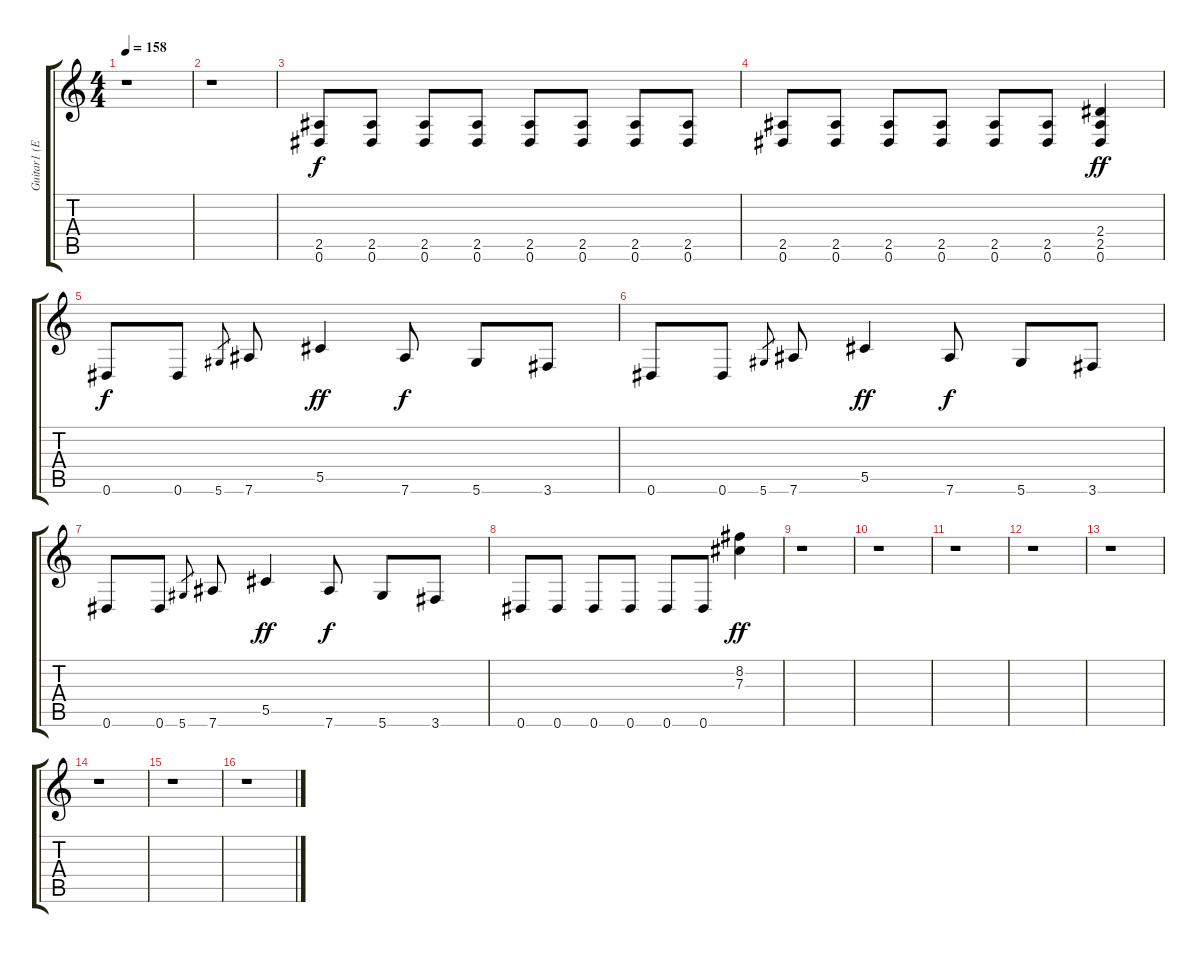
\track ("Guitar1 (EFX L)" "Guitar1 (E") {instrument distortionguitar}
\staff {score tabs}
\tuning (Eb4 Bb3 Gb3 Db3 Ab2 Eb2) {hide}
\ts (4 4)
\tempo 158
\clef g2
\ks c
r.1{dy fff} |
r.1 |
(2.5 0.6).8{dy f instrument electricguitarmuted} (2.5 0.6).8 (2.5 0.6).8 (2.5 0.6).8 (2.5 0.6).8 (2.5 0.6).8 (2.5 0.6).8 (2.5 0.6).8 |
(2.5 0.6).8 (2.5 0.6).8 (2.5 0.6).8 (2.5 0.6).8 (2.5 0.6).8 (2.5 0.6).8 (2.4 2.5 0.6).4{dy ff instrument distortionguitar} |
0.6.8{dy f instrument electricguitarmuted} 0.6.8 5.6.8{gr} 7.6.8 5.5.4{dy ff instrument distortionguitar} 7.6.8{dy f} 5.6.8 3.6.8 |
0.6.8{instrument electricguitarmuted} 0.6.8 5.6.8{gr} 7.6.8 5.5.4{dy ff instrument distortionguitar} 7.6.8{dy f} 5.6.8 3.6.8 |
0.6.8{instrument electricguitarmuted} 0.6.8 5.6.8{gr} 7.6.8 5.5.4{dy ff instrument distortionguitar} 7.6.8{dy f} 5.6.8 3.6.8 |
0.6.8{instrument electricguitarmuted} 0.6.8 0.6.8 0.6.8 0.6.8 0.6.8 (8.2 7.3).4{dy ff instrument distortionguitar} |
r.1 |
r.1 |
r.1 |
r.1 |
r.1 |
r.1 |
r.1 |
r.1
